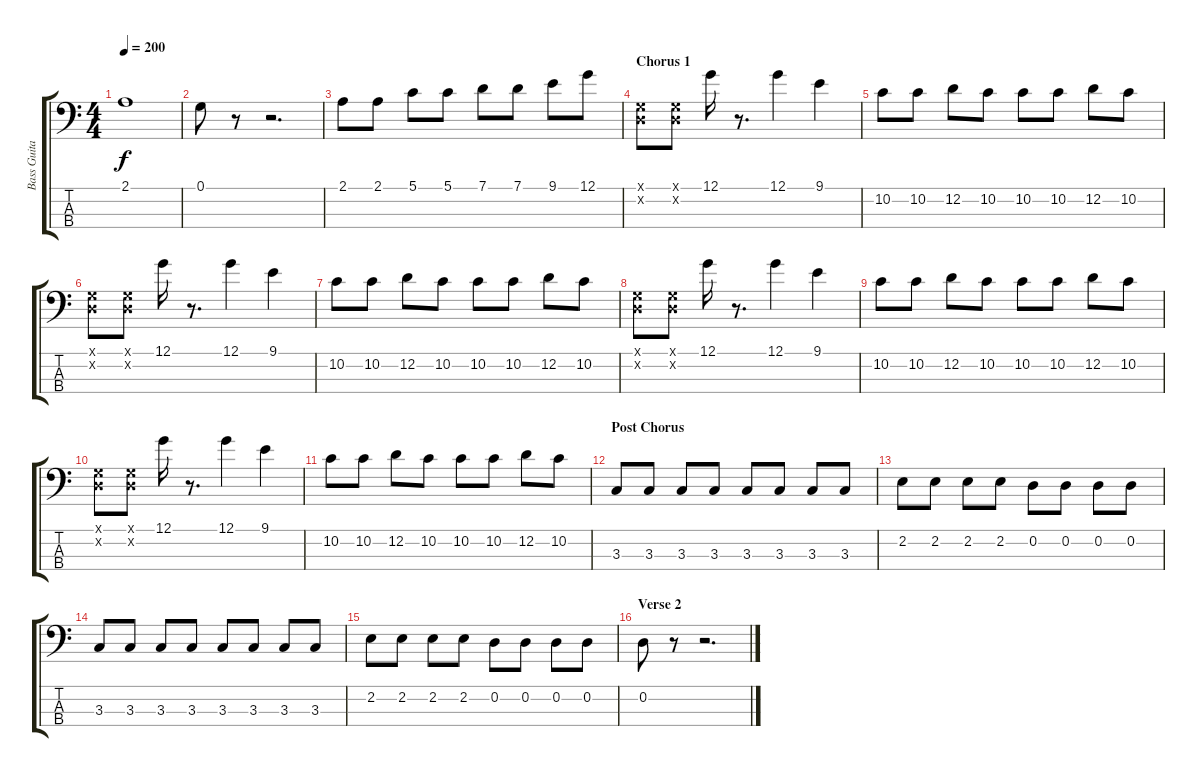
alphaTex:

\track ("Bass Guitar" "Bass Guita") {instrument electricbassfinger}
\staff {score tabs}
\tuning (G2 D2 A1 E1) {hide}
\ts (4 4)
\tempo 200
\clef f4
\ks c
2.1.1{dy f} |
0.1.8 r.8 r.2{d} |
2.1.8 2.1.8 5.1.8 5.1.8 7.1.8 7.1.8 9.1.8 12.1.8 |
\section ("" "Chorus 1")
(0.1{x} 0.2{x}).8 (0.1{x} 0.2{x}).8 12.1.16 r.8{d} 12.1.4 9.1.4 |
10.2.8 10.2.8 12.2.8 10.2.8 10.2.8 10.2.8 12.2.8 10.2.8 |
(0.1{x} 0.2{x}).8 (0.1{x} 0.2{x}).8 12.1.16 r.8{d} 12.1.4 9.1.4 |
10.2.8 10.2.8 12.2.8 10.2.8 10.2.8 10.2.8 12.2.8 10.2.8 |
(0.1{x} 0.2{x}).8 (0.1{x} 0.2{x}).8 12.1.16 r.8{d} 12.1.4 9.1.4 |
10.2.8 10.2.8 12.2.8 10.2.8 10.2.8 10.2.8 12.2.8 10.2.8 |
(0.1{x} 0.2{x}).8 (0.1{x} 0.2{x}).8 12.1.16 r.8{d} 12.1.4 9.1.4 |
10.2.8 10.2.8 12.2.8 10.2.8 10.2.8 10.2.8 12.2.8 10.2.8 |
\section ("" "Post Chorus ")
3.3.8 3.3.8 3.3.8 3.3.8 3.3.8 3.3.8 3.3.8 3.3.8 |
2.2.8 2.2.8 2.2.8 2.2.8 0.2.8 0.2.8 0.2.8 0.2.8 |
3.3.8 3.3.8 3.3.8 3.3.8 3.3.8 3.3.8 3.3.8 3.3.8 |
2.2.8 2.2.8 2.2.8 2.2.8 0.2.8 0.2.8 0.2.8 0.2.8 |
\section ("" "Verse 2")
0.2.8 r.8 r.2{d}
